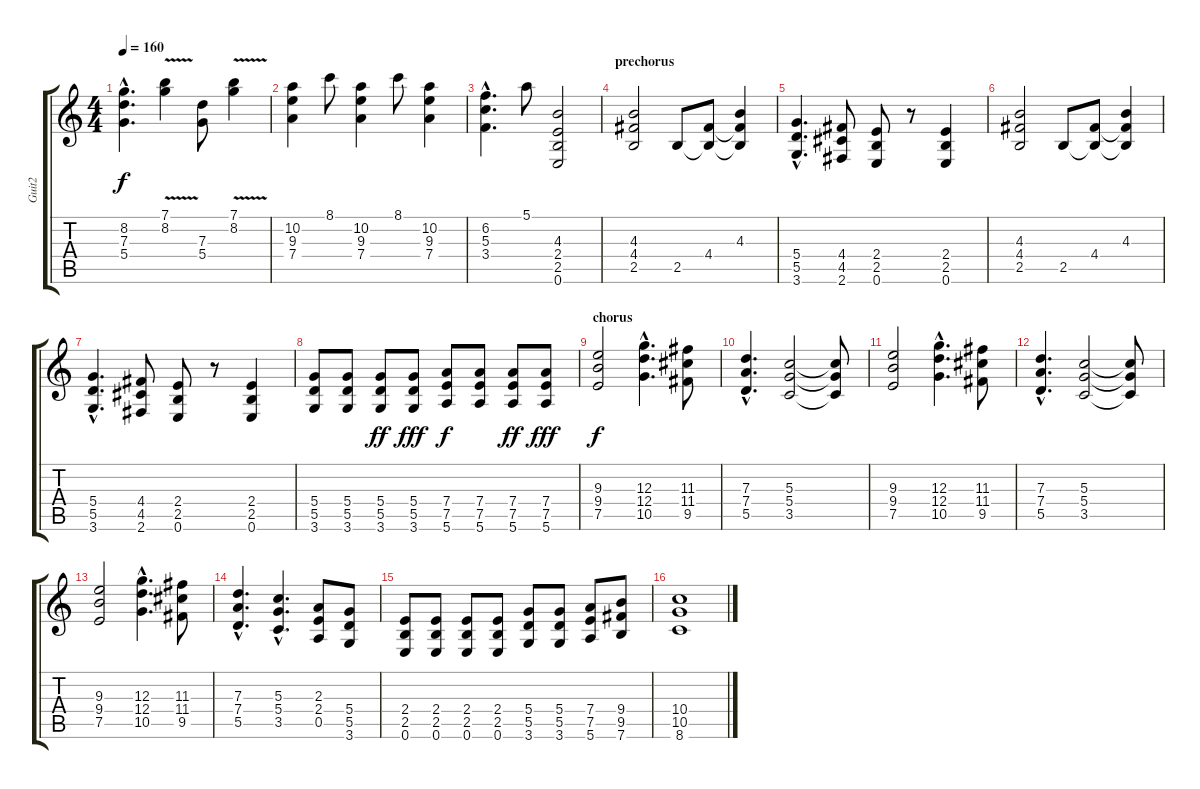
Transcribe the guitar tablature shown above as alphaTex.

\track ("Guit2" "Guit2") {instrument overdrivenguitar}
\staff {score tabs}
\tuning (E4 B3 G3 D3 A2 E2) {hide}
\ts (4 4)
\tempo 160
\clef g2
\ks c
(8.2{hac} 7.3{hac} 5.4{hac}).4{d dy f} (7.1{v} 8.2{v}).4 (7.3 5.4).8 (7.1{v} 8.2{v}).4 |
(10.2 9.3 7.4).4 8.1.8 (10.2 9.3 7.4).4 8.1.8 (10.2 9.3 7.4).4 |
(6.2{hac} 5.3{hac} 3.4{hac}).4{d} 5.1.8 (4.3 2.4 2.5 0.6).2 |
\section ("" "prechorus")
(4.3 4.4 2.5).2 2.5.8 (4.4 2.5{t}).8 (4.3 4.4{t} 2.5{t}).4 |
(5.4{hac} 5.5{hac} 3.6{hac}).4{d} (4.4 4.5 2.6).8 (2.4 2.5 0.6).8 r.8 (2.4 2.5 0.6).4 |
(4.3 4.4 2.5).2 2.5.8 (4.4 2.5{t}).8 (4.3 4.4{t} 2.5{t}).4 |
(5.4{hac} 5.5{hac} 3.6{hac}).4{d} (4.4 4.5 2.6).8 (2.4 2.5 0.6).8 r.8 (2.4 2.5 0.6).4 |
(5.4 5.5 3.6).8 (5.4 5.5 3.6).8 (5.4 5.5 3.6).8{dy ff} (5.4 5.5 3.6).8{dy fff} (7.4 7.5 5.6).8{dy f} (7.4 7.5 5.6).8 (7.4 7.5 5.6).8{dy ff} (7.4 7.5 5.6).8{dy fff} |
\section ("" "chorus")
(9.3 9.4 7.5).2{dy f} (12.3{hac} 12.4{hac} 10.5{hac}).4{d} (11.3 11.4 9.5).8 |
(7.3{hac} 7.4{hac} 5.5{hac}).4{d} (5.3 5.4 3.5).2 (5.3{t} 5.4{t} 3.5{t}).8 |
(9.3 9.4 7.5).2 (12.3{hac} 12.4{hac} 10.5{hac}).4{d} (11.3 11.4 9.5).8 |
(7.3{hac} 7.4{hac} 5.5{hac}).4{d} (5.3 5.4 3.5).2 (5.3{t} 5.4{t} 3.5{t}).8 |
(9.3 9.4 7.5).2 (12.3{hac} 12.4{hac} 10.5{hac}).4{d} (11.3 11.4 9.5).8 |
(7.3{hac} 7.4{hac} 5.5{hac}).4{d} (5.3{hac} 5.4{hac} 3.5{hac}).4{d} (2.3 2.4 0.5).8 (5.4 5.5 3.6).8 |
(2.4 2.5 0.6).8 (2.4 2.5 0.6).8 (2.4 2.5 0.6).8 (2.4 2.5 0.6).8 (5.4 5.5 3.6).8 (5.4 5.5 3.6).8 (7.4 7.5 5.6).8 (9.4 9.5 7.6).8 |
(10.4 10.5 8.6).1
